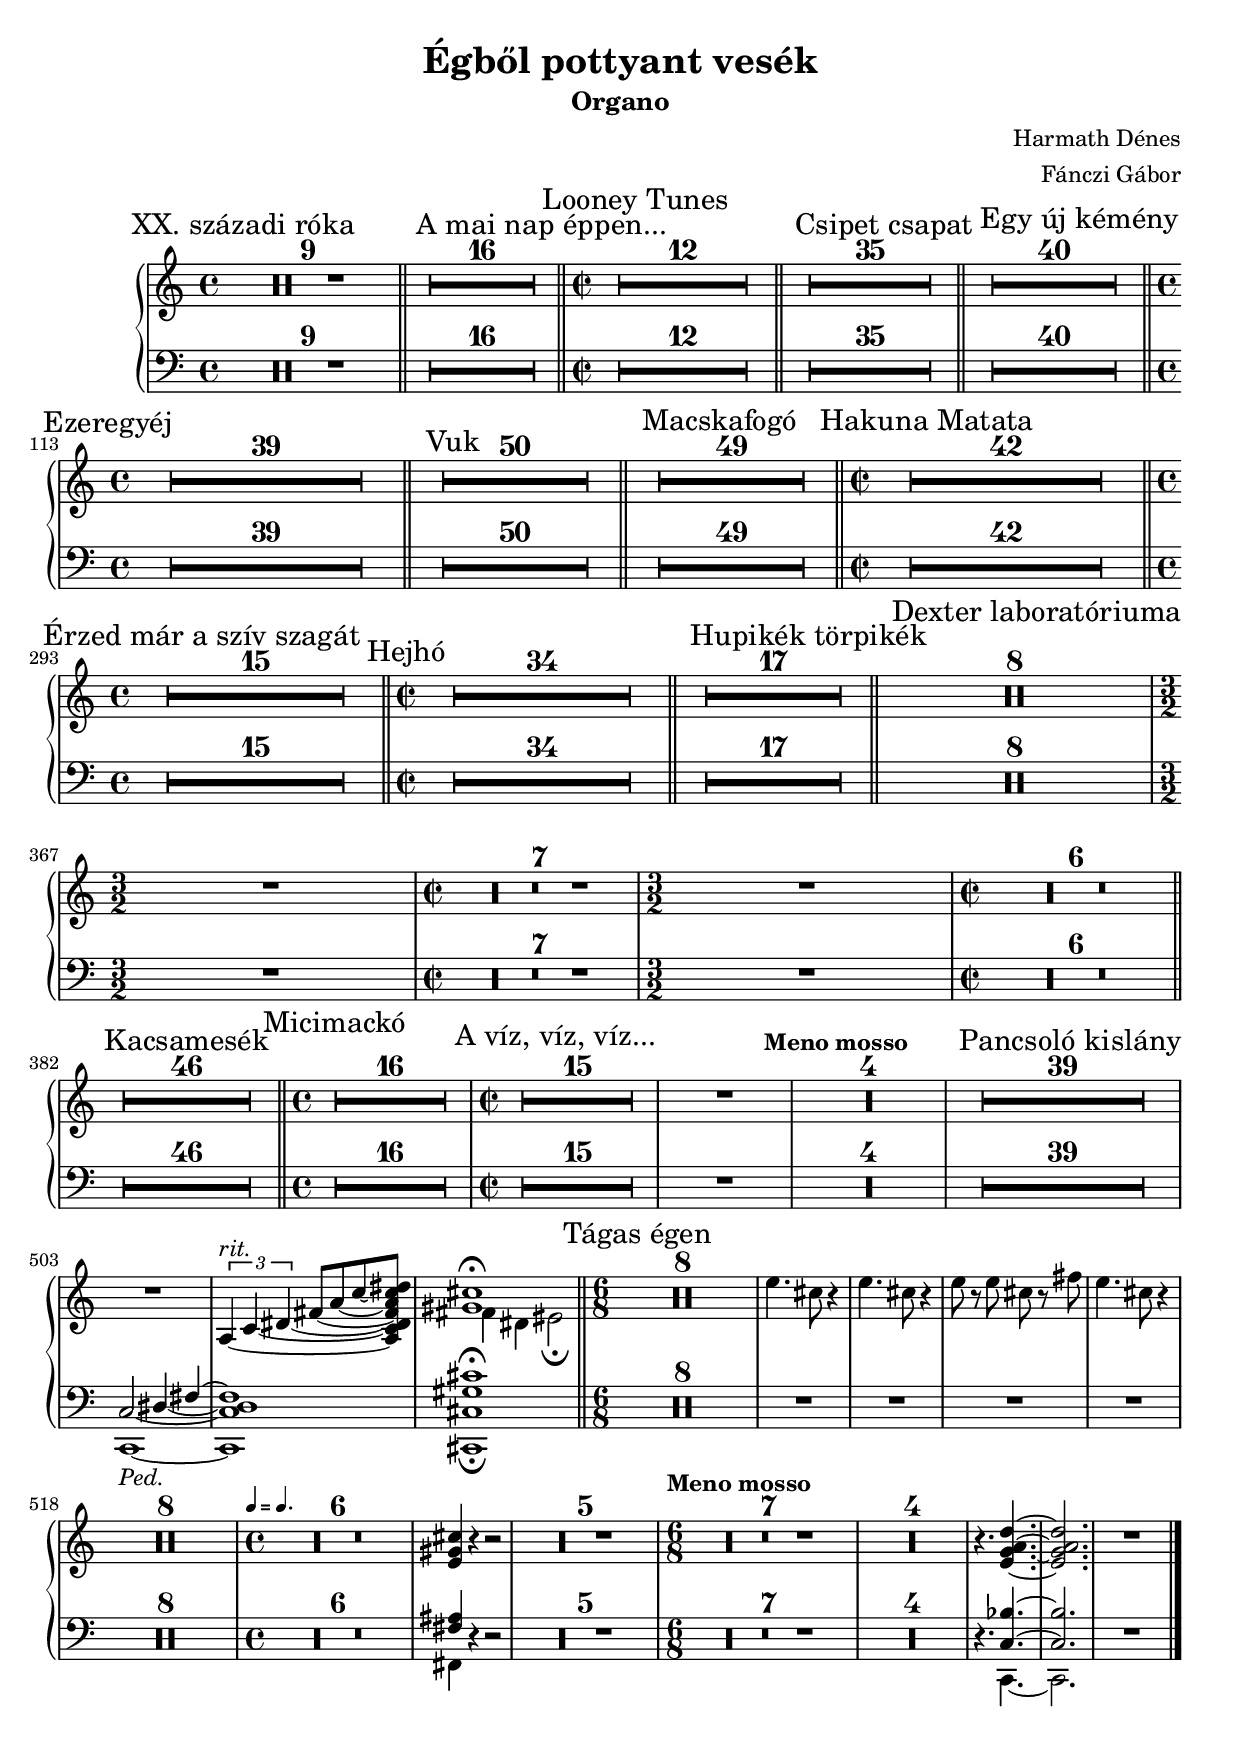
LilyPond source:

\include "Global.ly"

\header { instrument = "Organo" }

\score { \new PianoStaff <<
\new Staff << \Global \\ \oneVoice \keepWithTag #'part \OrganoRH >>
\new Staff { \keepWithTag #'part \OrganoLH }
>> }

\paper { ragged-last-bottom = ##f }